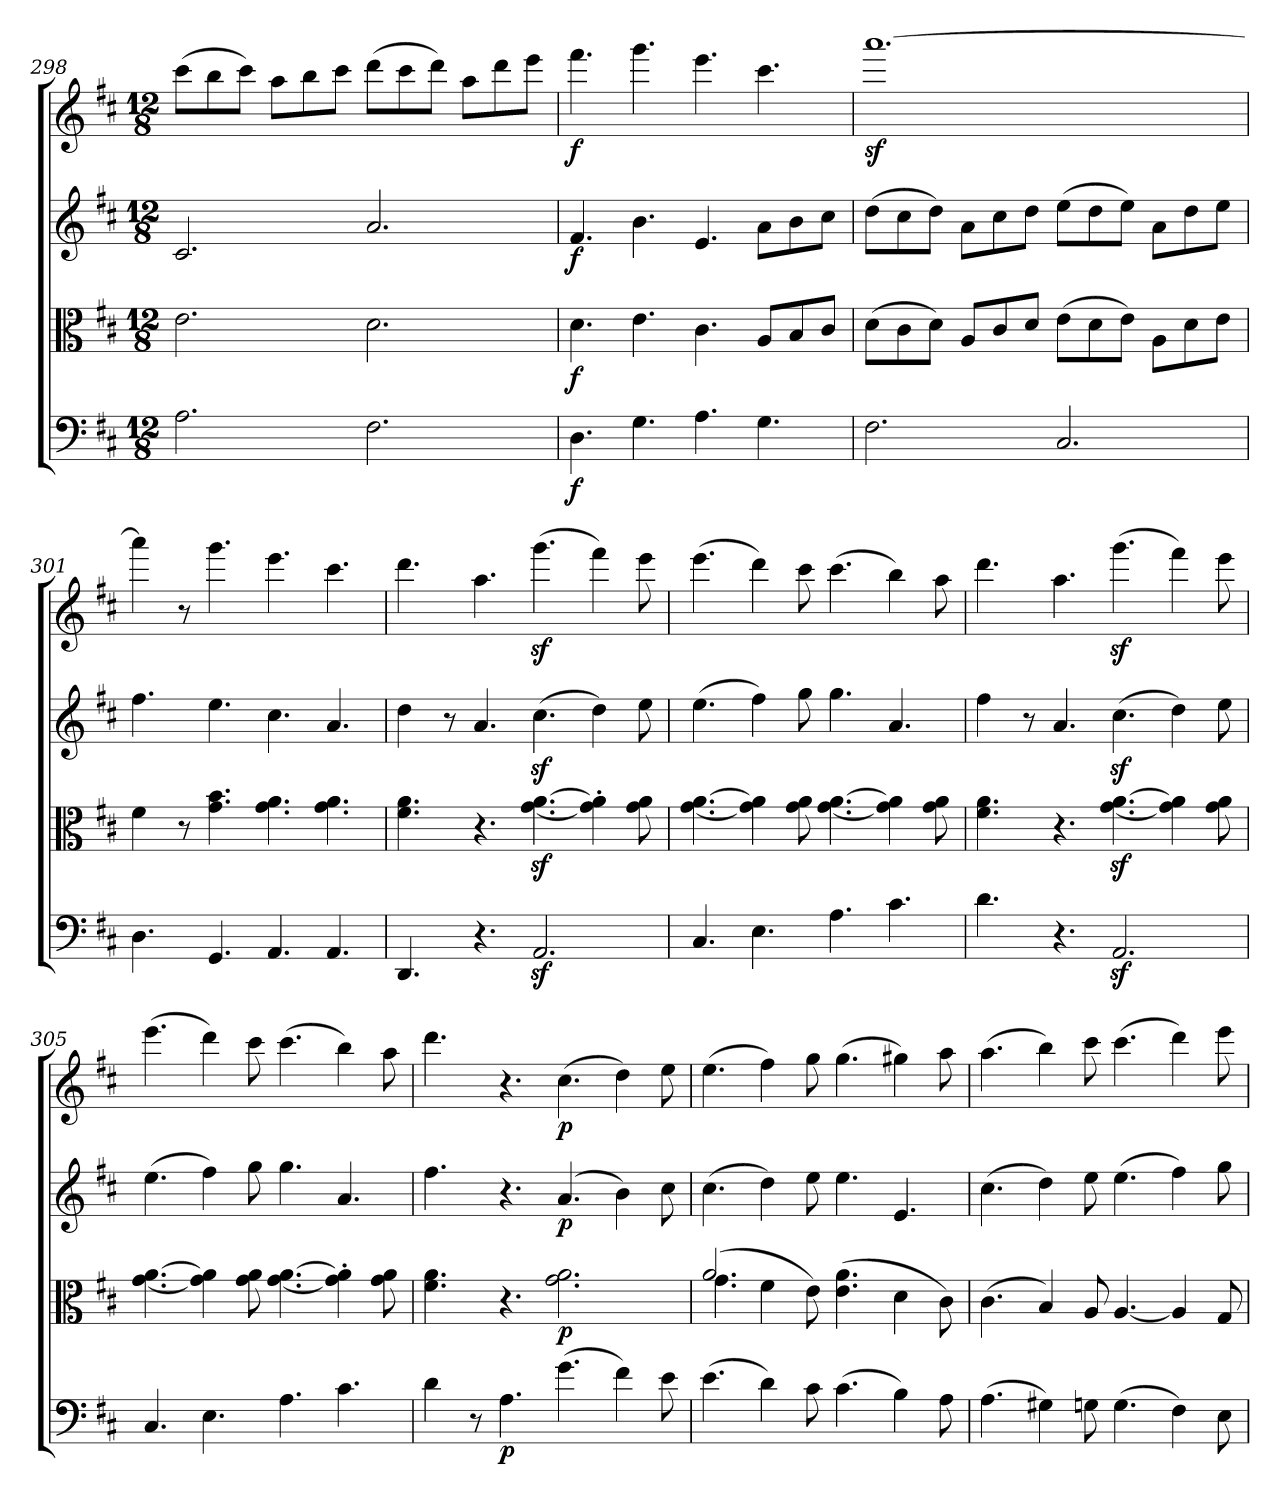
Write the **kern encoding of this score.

**kern	**dynam	**kern	**dynam	**kern	**dynam	**kern	**dynam
*part4	*part4	*part3	*part3	*part2	*part2	*part1	*part1
*staff4	*staff4	*staff3	*staff3	*staff2	*staff2	*staff1	*staff1
!!LO:LB:g=z
*clefF4	*	*clefC3	*	*clefG2	*	*clefG2	*
*k[f#c#]	*	*k[f#c#]	*	*k[f#c#]	*	*k[f#c#]	*
*M12/8	*	*M12/8	*	*M12/8	*	*M12/8	*
=298	=298	=298	=298	=298	=298	=298	=298
2.A\	.	2.e\	.	2.c#/	.	(>8ccc#\L	.
.	.	.	.	.	.	8bb\	.
.	.	.	.	.	.	8ccc#\J)	.
.	.	.	.	.	.	8aa\L	.
.	.	.	.	.	.	8bb\	.
.	.	.	.	.	.	8ccc#\J	.
2.F#\	.	2.d\	.	2.a/	.	(>8ddd\L	.
.	.	.	.	.	.	8ccc#\	.
.	.	.	.	.	.	8ddd\J)	.
.	.	.	.	.	.	8aa\L	.
.	.	.	.	.	.	8ddd\	.
.	.	.	.	.	.	8eee\J	.
=299	=299	=299	=299	=299	=299	=299	=299
!	!LO:DY:b	!	!LO:DY:b	!	!LO:DY:b	!	!LO:DY:b
4.D\	f	4.d\	f	4.f#/	f	4.fff#\	f
4.G\	.	4.e\	.	4.b\	.	4.ggg\	.
4.A\	.	4.c#\	.	4.e/	.	4.eee\	.
4.G\	.	8A/L	.	8a\L	.	4.ccc#\	.
.	.	8B/	.	8b\	.	.	.
.	.	8c#/J	.	8cc#\J	.	.	.
=300	=300	=300	=300	=300	=300	=300	=300
2.F#\	.	(>8d\L	.	(>8dd\L	.	[1.aaaz<	.
.	.	8c#\	.	8cc#\	.	.	.
.	.	8d\J)	.	8dd\J)	.	.	.
.	.	8A/L	.	8a\L	.	.	.
.	.	8c#/	.	8cc#\	.	.	.
.	.	8d/J	.	8dd\J	.	.	.
2.C#/	.	(>8e\L	.	(>8ee\L	.	.	.
.	.	8d\	.	8dd\	.	.	.
.	.	8e\J)	.	8ee\J)	.	.	.
.	.	8A\L	.	8a\L	.	.	.
.	.	8d\	.	8dd\	.	.	.
.	.	8e\J	.	8ee\J	.	.	.
=301	=301	=301	=301	=301	=301	=301	=301
4.D\	.	4f#\	.	4.ff#\	.	4aaa\]	.
.	.	8r	.	.	.	8r	.
4.GG/	.	4.g\ 4.b\	.	4.ee\	.	4.ggg\	.
4.AA/	.	4.g\ 4.a\	.	4.cc#\	.	4.eee\	.
4.AA/	.	4.g\ 4.a\	.	4.a/	.	4.ccc#\	.
!!LO:PB:g=z
=302	=302	=302	=302	=302	=302	=302	=302
4.DD/	.	4.f#\ 4.a\	.	4dd\	.	4.ddd\	.
.	.	.	.	8r	.	.	.
4.r	.	4.r	.	4.a/	.	4.aa\	.
2.AAz</	.	[4.g\z< [4.a\z<	.	(>4.cc#z<\	.	(>4.gggz<\	.
.	.	4g\]' 4a\]'	.	4dd\)	.	4fff#\)	.
.	.	8g\ 8a\	.	8ee\	.	8eee\	.
!!LO:LB:g=z
=303	=303	=303	=303	=303	=303	=303	=303
4.C#/	.	[4.g\ [4.a\	.	(>4.ee\	.	(>4.eee\	.
4.E\	.	4g\] 4a\]	.	4ff#\)	.	4ddd\)	.
.	.	8g\ 8a\	.	8gg\	.	8ccc#\	.
4.A\	.	[4.g\ [4.a\	.	4.gg\	.	(>4.ccc#\	.
4.c#\	.	4g\] 4a\]	.	4.a/	.	4bb\)	.
.	.	8g\ 8a\	.	.	.	8aa\	.
=304	=304	=304	=304	=304	=304	=304	=304
4.d\	.	4.f#\ 4.a\	.	4ff#\	.	4.ddd\	.
.	.	.	.	8r	.	.	.
4.r	.	4.r	.	4.a/	.	4.aa\	.
2.AAz</	.	[4.g\z< [4.a\z<	.	(>4.cc#z<\	.	(>4.gggz<\	.
.	.	4g\] 4a\]	.	4dd\)	.	4fff#\)	.
.	.	8g\ 8a\	.	8ee\	.	8eee\	.
=305	=305	=305	=305	=305	=305	=305	=305
4.C#/	.	[4.g\ [4.a\	.	(>4.ee\	.	(>4.eee\	.
4.E\	.	4g\] 4a\]	.	4ff#\)	.	4ddd\)	.
.	.	8g\ 8a\	.	8gg\	.	8ccc#\	.
4.A\	.	[4.g\ [4.a\	.	4.gg\	.	(>4.ccc#\	.
4.c#\	.	4g\]' 4a\]'	.	4.a/	.	4bb\)	.
.	.	8g\ 8a\	.	.	.	8aa\	.
=306	=306	=306	=306	=306	=306	=306	=306
4d\	.	4.f#\ 4.a\	.	4.ff#\	.	4.ddd\	.
8r	.	.	.	.	.	.	.
!	!LO:DY:b	!	!	!	!	!	!
4.A\	p	4.r	.	4.r	.	4.r	.
!	!	!	!LO:DY:b	!	!LO:DY:b	!	!LO:DY:b
(>4.g\	.	2.g\ 2.a\	p	(>4.a/	p	(>4.cc#\	p
4f#\)	.	.	.	4b\)	.	4dd\)	.
8e\	.	.	.	8cc#\	.	8ee\	.
=307	=307	=307	=307	=307	=307	=307	=307
*	*	*^	*	*	*	*	*
(>4.e\	.	(>2.a/	4.g\	.	(>4.cc#\	.	(>4.ee\	.
4d\)	.	.	4f#\	.	4dd\)	.	4ff#\)	.
8c#\	.	.	8e\)	.	8ee\	.	8gg\	.
(>4.c#\	.	2.ryy	(<4.e\ 4.a\	.	4.ee\	.	(>4.gg\	.
4B\)	.	.	4d\	.	4.e/	.	4gg#X\)	.
8A\	.	.	8c#\)	.	.	.	8aa\	.
*	*	*v	*v	*	*	*	*	*
!!LO:LB:g=z
=308	=308	=308	=308	=308	=308	=308	=308
(>4.A\	.	(>4.c#\	.	(>4.cc#\	.	(>4.aa\	.
4G#X\)	.	4B/)	.	4dd\)	.	4bb\)	.
8Gn\	.	8A/	.	8ee\	.	8ccc#\	.
(>4.G\	.	[4.A/	.	(>4.ee\	.	(>4.ccc#\	.
4F#\)	.	4A/]	.	4ff#\)	.	4ddd\)	.
8E\	.	8G/	.	8gg\	.	8eee\	.
=	=	=	=	=	=	=	=
*-	*-	*-	*-	*-	*-	*-	*-
